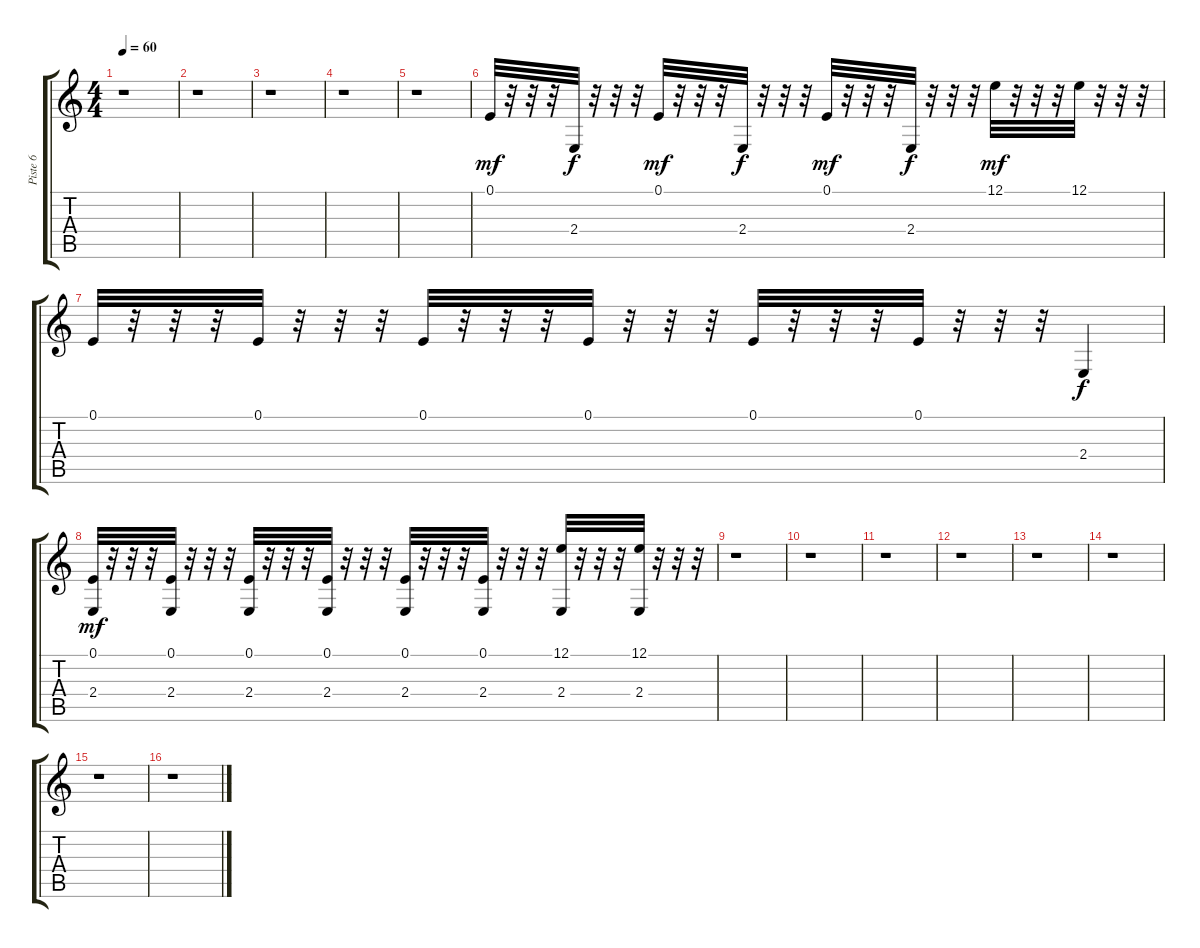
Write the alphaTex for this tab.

\track ("Piste 6" "Piste 6") {instrument stringensemble1}
\staff {score tabs}
\tuning (E4 B3 G3 D3 A2 E2) {hide}
\ts (4 4)
\tempo 60
\clef g2
\ks c
r.1{dy f} |
r.1 |
r.1 |
r.1 |
r.1 |
0.1.32{dy mf} r.32 r.32 r.32 2.4.32{dy f} r.32 r.32 r.32 0.1.32{dy mf} r.32 r.32 r.32 2.4.32{dy f} r.32 r.32 r.32 0.1.32{dy mf} r.32 r.32 r.32 2.4.32{dy f} r.32 r.32 r.32 12.1.32{dy mf} r.32 r.32 r.32 12.1.32 r.32 r.32 r.32 |
0.1.32 r.32 r.32 r.32 0.1.32 r.32 r.32 r.32 0.1.32 r.32 r.32 r.32 0.1.32 r.32 r.32 r.32 0.1.32 r.32 r.32 r.32 0.1.32 r.32 r.32 r.32 2.4.4{dy f} |
(0.1 2.4).32{dy mf} r.32 r.32 r.32 (0.1 2.4).32 r.32 r.32 r.32 (0.1 2.4).32 r.32 r.32 r.32 (0.1 2.4).32 r.32 r.32 r.32 (0.1 2.4).32 r.32 r.32 r.32 (0.1 2.4).32 r.32 r.32 r.32 (12.1 2.4).32 r.32 r.32 r.32 (12.1 2.4).32 r.32 r.32 r.32 |
r.1 |
r.1 |
r.1 |
r.1 |
r.1 |
r.1 |
r.1 |
r.1
